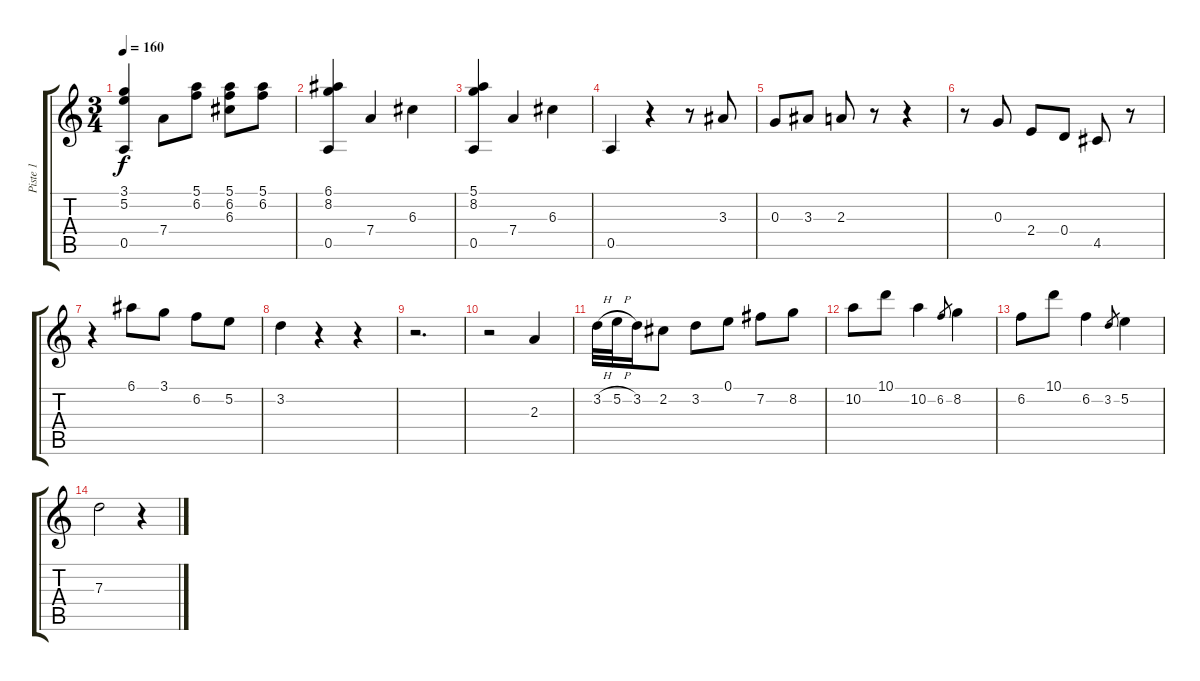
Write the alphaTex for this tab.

\track ("Piste 1" "Piste 1") {instrument acousticguitarnylon}
\staff {score tabs}
\tuning (E4 B3 G3 D3 A2 E2) {hide}
\ts (3 4)
\tempo 160
\clef g2
\ks c
(3.1 5.2 0.5).4{dy f} 7.4.8 (5.1 6.2).8 (5.1 6.2 6.3).8 (5.1 6.2).8 |
(6.1 8.2 0.5).4 7.4.4 6.3.4 |
(5.1 8.2 0.5).4 7.4.4 6.3.4 |
0.5.4 r.4 r.8 3.3.8 |
0.3.8 3.3.8 2.3.8 r.8 r.4 |
r.8 0.3.8 2.4.8 0.4.8 4.5.8 r.8 |
r.4 6.1.8 3.1.8 6.2.8 5.2.8 |
3.2.4 r.4 r.4 |
r.2{d} |
r.2 2.3.4 |
3.2{h}.32 5.2{h}.32 3.2.16 2.2.8 3.2.8 0.1.8 7.2.8 8.2.8 |
10.2.8 10.1.8 10.2.4 6.2.8{gr} 8.2.4 |
6.2.8 10.1.8 6.2.4 3.2.8{gr} 5.2.4 |
7.3.2 r.4
